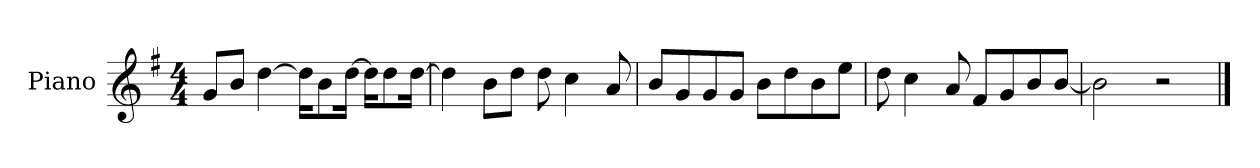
**kern
*part1
*staff1
*I"Piano
*I'P-no
*clefG2
*k[f#]
*M4/4
*MM90
=1
8g/L
8b/J
[4dd\
16dd\KL]
8b\
[16dd\Jk
16dd\KL]
8dd\
[16dd\Jk
=2
4dd\]
8b\L
8dd\J
8dd\
4cc\
8a/
=3
8b/L
8g/
8g/
8g/J
8b\L
8dd\
8b\
8ee\J
=4
8dd\
4cc\
8a/
8f#/L
8g/
8b/
[8b/J
=5
2b\]
2r
==
*-
